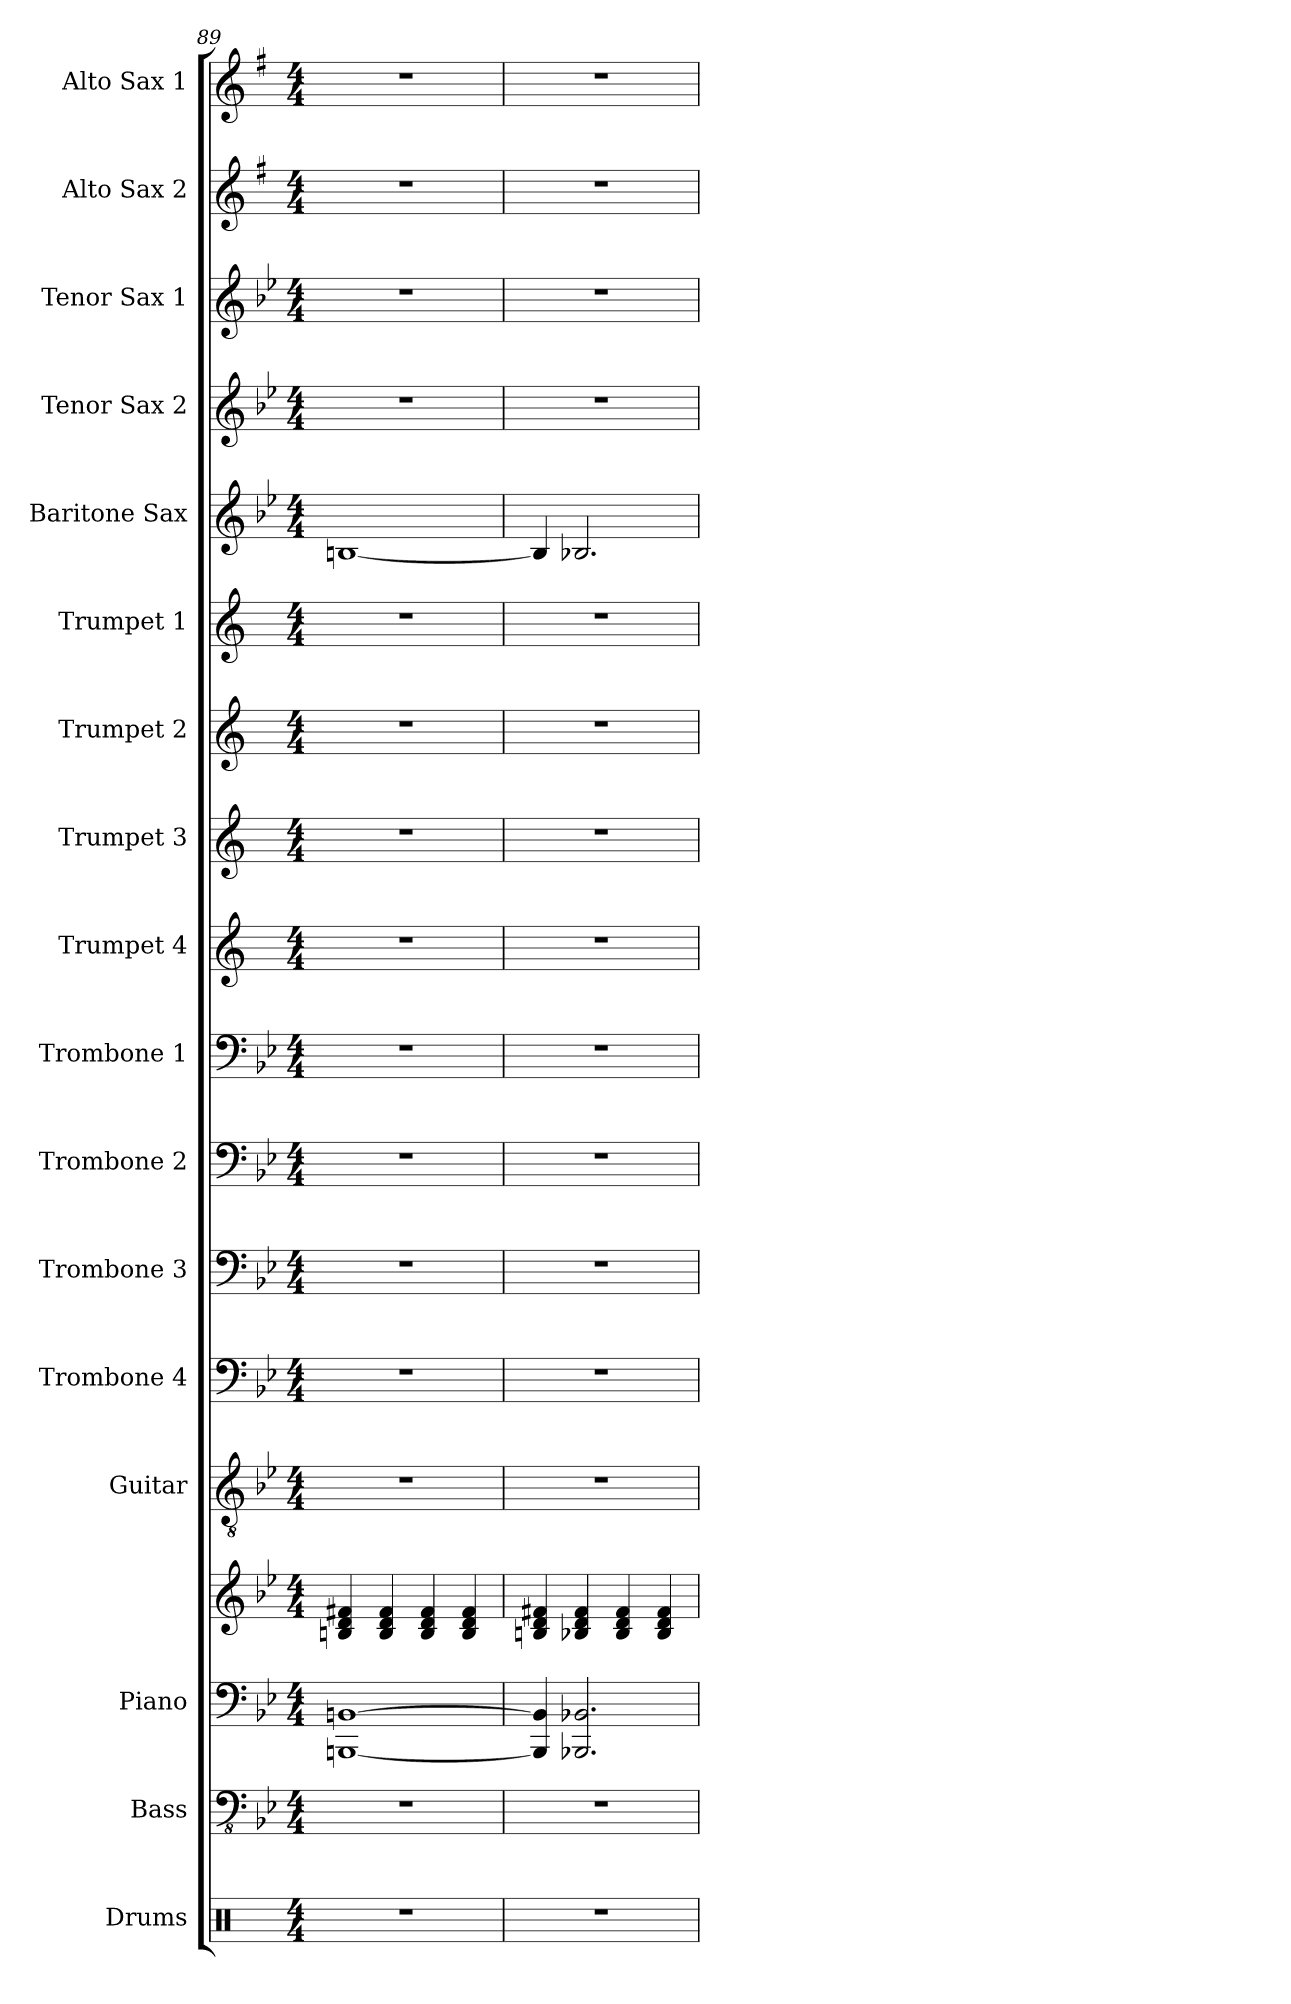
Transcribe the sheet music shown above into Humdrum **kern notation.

**kern	**kern	**kern	**kern	**kern	**kern	**kern	**kern	**kern	**kern	**kern	**kern	**kern	**kern	**kern	**kern	**kern	**kern
*part17	*part16	*part15	*part15	*part14	*part13	*part12	*part11	*part10	*part9	*part8	*part7	*part6	*part5	*part4	*part3	*part2	*part1
*staff18	*staff17	*staff16	*staff15	*staff14	*staff13	*staff12	*staff11	*staff10	*staff9	*staff8	*staff7	*staff6	*staff5	*staff4	*staff3	*staff2	*staff1
*I"Drums	*I"Bass	*I"Piano	*	*I"Guitar	*I"Trombone 4	*I"Trombone 3	*I"Trombone 2	*I"Trombone 1	*I"Trumpet 4	*I"Trumpet 3	*I"Trumpet 2	*I"Trumpet 1	*I"Baritone Sax	*I"Tenor Sax 2	*I"Tenor Sax 1	*I"Alto Sax 2	*I"Alto Sax 1
*I'Drums	*I'Bass	*I'Piano	*	*I'Gtr.	*I'Tbn. 4	*I'Tbn. 3	*I'Tbn. 2	*I'Tbn. 1	*I'Tpt. 4	*I'Tpt. 3	*I'Tpt. 2	*I'Tpt. 1	*I'Bari	*I'Tenor 2	*I'Tenor 1	*I'Alto 2	*I'Alto 1
*clefX	*clefFv4	*clefF4	*clefG2	*clefGv2	*clefF4	*clefF4	*clefF4	*clefF4	*clefG2	*clefG2	*clefG2	*clefG2	*clefG2	*clefG2	*clefG2	*clefG2	*clefG2
*	*	*	*	*	*	*	*	*	*ITrd1c2	*ITrd1c2	*ITrd1c2	*ITrd1c2	*ITrd12c21	*ITrd8c14	*ITrd8c14	*ITrd5c9	*ITrd5c9
*k[]	*k[b-e-]	*k[b-e-]	*k[b-e-]	*k[b-e-]	*k[b-e-]	*k[b-e-]	*k[b-e-]	*k[b-e-]	*k[b-e-]	*k[b-e-]	*k[b-e-]	*k[b-e-]	*k[b-e-]	*k[b-e-]	*k[b-e-]	*k[b-e-]	*k[b-e-]
*M4/4	*M4/4	*M4/4	*M4/4	*M4/4	*M4/4	*M4/4	*M4/4	*M4/4	*M4/4	*M4/4	*M4/4	*M4/4	*M4/4	*M4/4	*M4/4	*M4/4	*M4/4
=89	=89	=89	=89	=89	=89	=89	=89	=89	=89	=89	=89	=89	=89	=89	=89	=89	=89
1r	1r	[1BBBn [1BBn	4Bn/ 4d/ 4f#X/	1r	1r	1r	1r	1r	1r	1r	1r	1r	[1BBn	1r	1r	1r	1r
.	.	.	4B/ 4d/ 4f#/	.	.	.	.	.	.	.	.	.	.	.	.	.	.
.	.	.	4B/ 4d/ 4f#/	.	.	.	.	.	.	.	.	.	.	.	.	.	.
.	.	.	4B/ 4d/ 4f#/	.	.	.	.	.	.	.	.	.	.	.	.	.	.
=90	=90	=90	=90	=90	=90	=90	=90	=90	=90	=90	=90	=90	=90	=90	=90	=90	=90
1r	1r	4BBB/] 4BB/]	4Bn/ 4d/ 4f#X/	1r	1r	1r	1r	1r	1r	1r	1r	1r	4BB/]	1r	1r	1r	1r
.	.	2.BBB-X/ 2.BB-X/	4B-X/ 4d/ 4f#/	.	.	.	.	.	.	.	.	.	2.BB-X/	.	.	.	.
.	.	.	4B-/ 4d/ 4f#/	.	.	.	.	.	.	.	.	.	.	.	.	.	.
.	.	.	4B-/ 4d/ 4f#/	.	.	.	.	.	.	.	.	.	.	.	.	.	.
=	=	=	=	=	=	=	=	=	=	=	=	=	=	=	=	=	=
*-	*-	*-	*-	*-	*-	*-	*-	*-	*-	*-	*-	*-	*-	*-	*-	*-	*-
